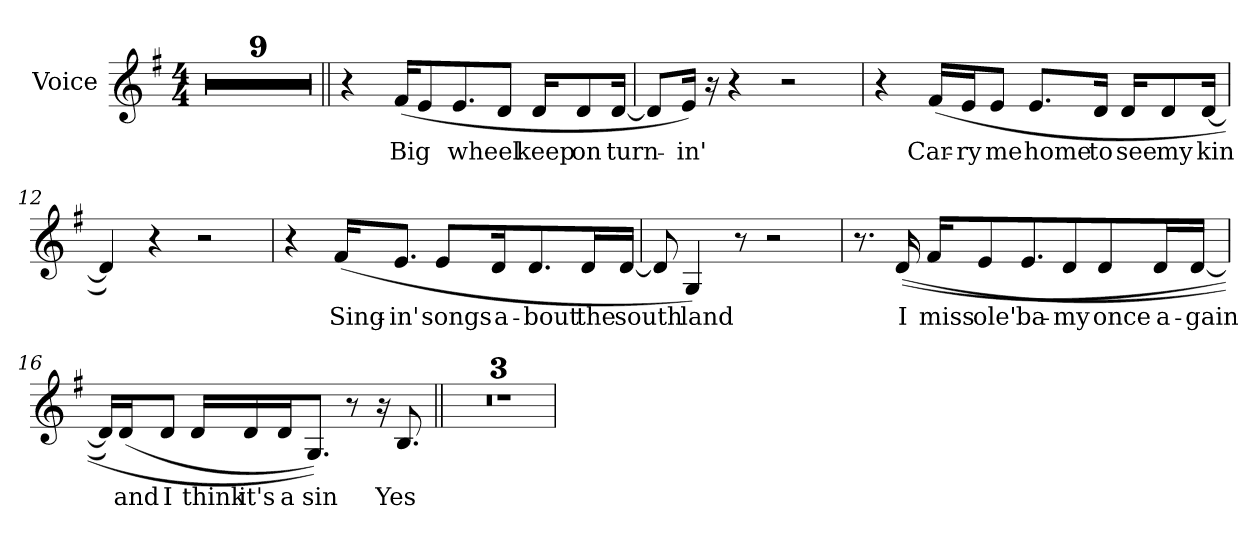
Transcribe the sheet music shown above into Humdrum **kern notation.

**kern	**text
*part1	*part1
*staff1	*staff1
*I"Voice	*
*I'Voice	*
!!LO:PB:g=z
*clefG2	*
*k[f#]	*
*G:	*
*M4/4	*
=	=
1r;<	.
=1	=1
1r	.
=2	=2
1r	.
=3	=3
1r	.
=4	=4
1r	.
=5	=5
1r	.
=6	=6
1r	.
=7	=7
1r	.
=8	=8
1r	.
!!LO:LB:g=z
=9||	=9||
4r	.
!	!LO:LY:b:color=#000000
(16f#i/KL	Big
8ei/	.
!	!LO:LY:b:color=#000000
8.ei/	wheel
8di/J	.
!	!LO:LY:b:color=#000000
16di/KL	keep
!	!LO:LY:b:color=#000000
8di/	on
!	!LO:LY:b:color=#000000
[16di/Jk	turn-
=10	=10
8di/L]	.
!	!LO:LY:b:color=#000000
16ei/Jk)	-in'
16r	.
4r	.
2r	.
=11	=11
4r	.
!	!LO:LY:b:color=#000000
(16f#i/LL	Car-
!	!LO:LY:b:color=#000000
16ei/J	-ry
!	!LO:LY:b:color=#000000
8ei/J	me
!	!LO:LY:b:color=#000000
8.ei/L	home
!	!LO:LY:b:color=#000000
16di/Jk	to
!	!LO:LY:b:color=#000000
16di/KL	see
!	!LO:LY:b:color=#000000
8di/	my
!	!LO:LY:b:color=#000000
[16di/Jk	kin
=12	=12
4di/])	.
4r	.
2r	.
!!LO:LB:g=z
=13	=13
4r	.
!	!LO:LY:b:color=#000000
(16f#i/KL	Sing-
!	!LO:LY:b:color=#000000
8.ei/J	-in'
!	!LO:LY:b:color=#000000
8ei/L	songs
!	!LO:LY:b:color=#000000
16di/k	a-
!	!LO:LY:b:color=#000000
8.di/	-bout
!	!LO:LY:b:color=#000000
16di/L	the
!	!LO:LY:b:color=#000000
[16di/JJ	south
=14	=14
8di/]	.
!	!LO:LY:b:color=#000000
4Gi/)	land
8r	.
2r	.
=15	=15
8.r	.
!	!LO:LY:b:color=#000000
((16di/	I
!	!LO:LY:b:color=#000000
16f#i/KL	miss
!	!LO:LY:b:color=#000000
8ei/	ole'
!	!LO:LY:b:color=#000000
8.ei/	ba-
!	!LO:LY:b:color=#000000
8di/	-my
!	!LO:LY:b:color=#000000
8di/	once
!	!LO:LY:b:color=#000000
16di/L	a-
!	!LO:LY:b:color=#000000
[16di/JJ	-gain
!!LO:LB:g=z
=16	=16
16di/LL])	.
!	!LO:LY:b:color=#000000
(16di/J	and
!	!LO:LY:b:color=#000000
8di/J	I
!	!LO:LY:b:color=#000000
16di/LL	think
!	!LO:LY:b:color=#000000
16di/	it's
!	!LO:LY:b:color=#000000
16di/J	a
!	!LO:LY:b:color=#000000
8.Gi/J))	sin
8r	.
16r	.
!	!LO:LY:b:color=#000000
8.Bi/	Yes
=17||	=17||
1r	.
=18	=18
1r	.
=19	=19
1r	.
=	=
*-	*-
